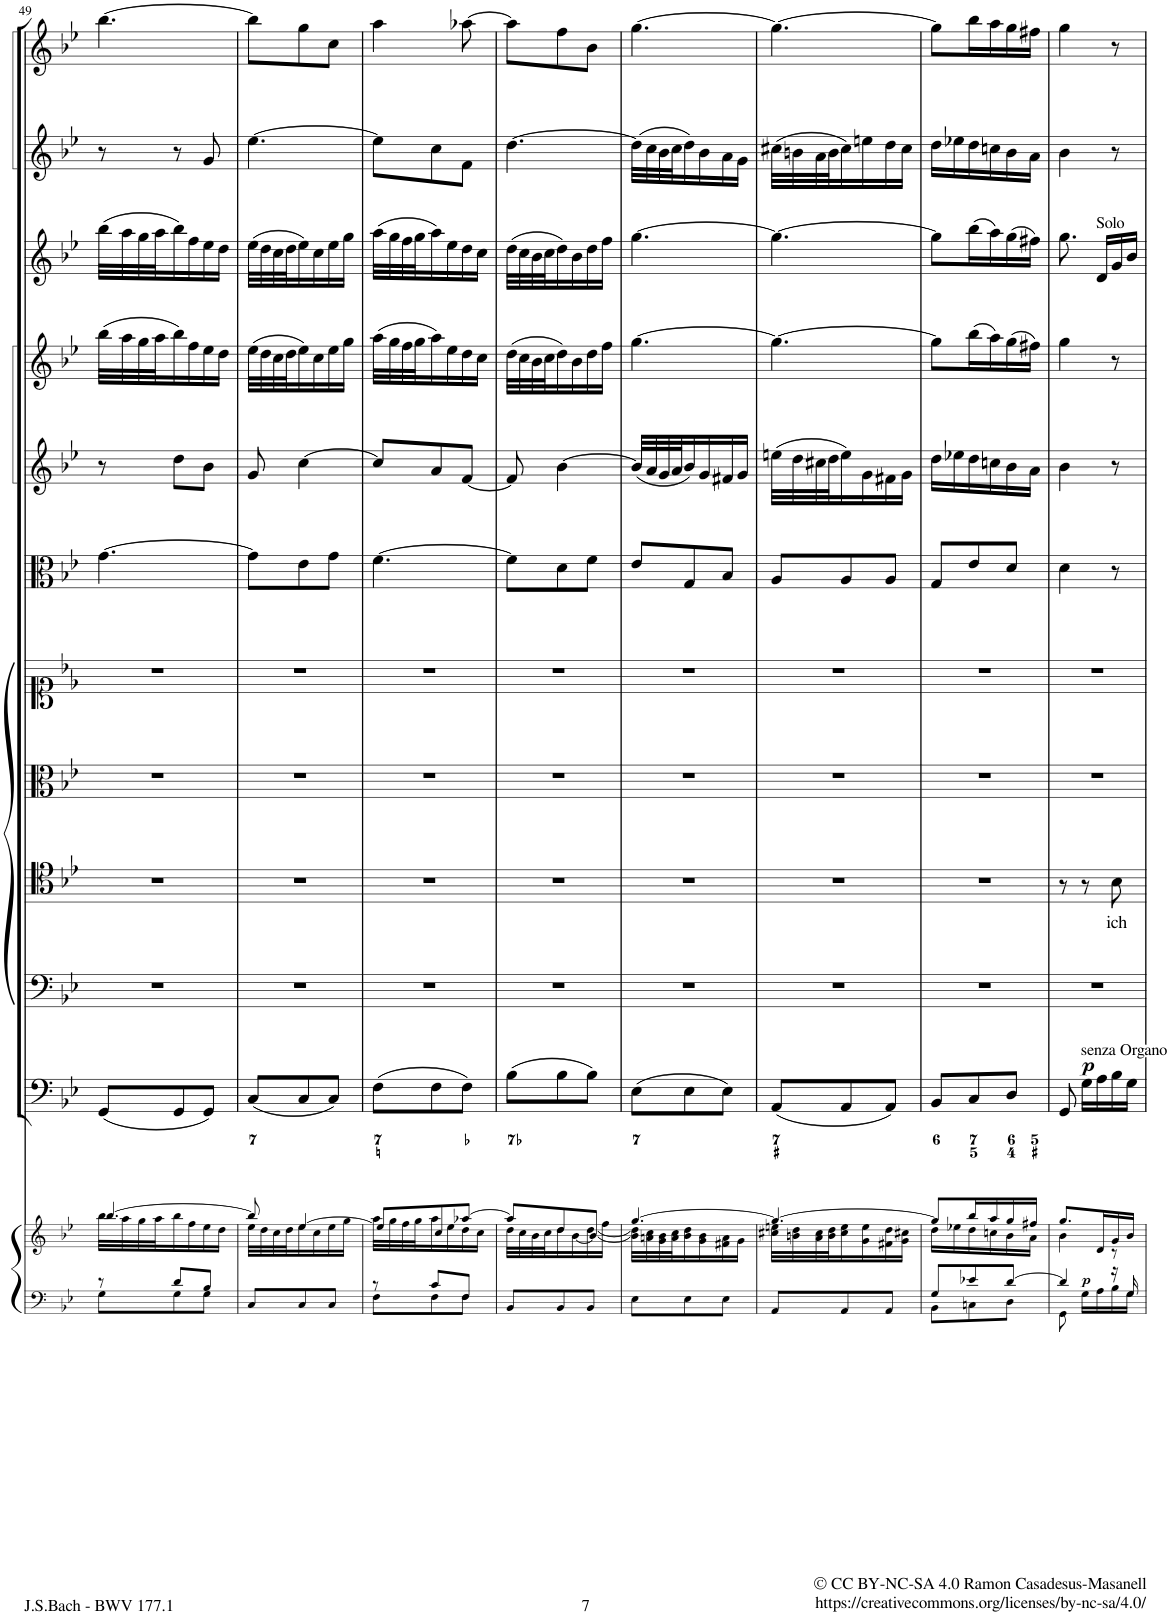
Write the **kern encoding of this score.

**kern	**kern	**dynam	**kern	**dynam	**kern	**kern	**text	**kern	**kern	**kern	**kern	**kern	**kern	**kern	**kern
*part12	*part12	*part12	*part11	*part11	*part10	*part9	*part9	*part8	*part7	*part6	*part5	*part4	*part3	*part2	*part1
*staff13	*staff12	*staff12/13	*staff11	*staff11	*staff10	*staff9	*staff9	*staff8	*staff7	*staff6	*staff5	*staff4	*staff3	*staff2	*staff1
*I"Piano reduction	*	*	*I"Continuo	*	*I"Basso	*I"Tenore	*	*I"Alto	*I"Soprano	*I"Viola	*I"Violino II	*I"Violino I	*I"Violino concertante	*I"Oboe II	*I"Oboe I
*I'Pno	*	*	*	*	*	*	*	*	*	*I'Vla	*I'Vln	*I'Vln	*I'Vln	*I'Ob	*I'Ob
!!LO:PB:g=z
*clefF4	*clefG2	*	*clefF4	*	*clefF4	*clefC4	*	*clefC3	*clefC1	*clefC3	*clefG2	*clefG2	*clefG2	*clefG2	*clefG2
*k[b-e-]	*k[b-e-]	*	*k[b-e-]	*	*k[b-e-]	*k[b-e-]	*	*k[b-e-]	*k[b-e-]	*k[b-e-]	*k[b-e-]	*k[b-e-]	*k[b-e-]	*k[b-e-]	*k[b-e-]
*M3/8	*M3/8	*	*M3/8	*	*M3/8	*M3/8	*	*M3/8	*M3/8	*M3/8	*M3/8	*M3/8	*M3/8	*M3/8	*M3/8
=49	=49	=49	=49	=49	=49	=49	=49	=49	=49	=49	=49	=49	=49	=49	=49
*^	*^	*	*	*	*	*	*	*	*	*	*	*	*	*	*
8r	8G\L	[4.bb-/	32bb-\LLL	.	(8GG/L	.	4.r	4.r	.	4.r	4.r	[4.g\	8r	(32bb-\LLL	(32bb-\LLL	8r	[4.bb-\
.	.	.	32aa\	.	.	.	.	.	.	.	.	.	.	32aa\	32aa\	.	.
.	.	.	32gg\	.	.	.	.	.	.	.	.	.	.	32gg\	32gg\	.	.
.	.	.	32aa\J	.	.	.	.	.	.	.	.	.	.	32aa\J	32aa\J	.	.
8d/L	8G\	.	16bb-\	.	8GG/	.	.	.	.	.	.	.	8dd\L	16bb-\)	16bb-\)	8r	.
.	.	.	16ff\	.	.	.	.	.	.	.	.	.	.	16ff\	16ff\	.	.
8B-/J	8G\J	.	16ee-\	.	8GG/J)	.	.	.	.	.	.	.	8b-\J	16ee-\	16ee-\	8g/	.
.	.	.	16dd\JJ	.	.	.	.	.	.	.	.	.	.	16dd\JJ	16dd\JJ	.	.
*v	*v	*	*	*	*	*	*	*	*	*	*	*	*	*	*	*	*
=50	=50	=50	=50	=50	=50	=50	=50	=50	=50	=50	=50	=50	=50	=50	=50	=50
8C/L	8bb-/]	32ee-\LLL	.	(8C/L	.	4.r	4.r	.	4.r	4.r	8g\L]	8g/	(32ee-\LLL	(32ee-\LLL	[4.ee-\	8bb-\L]
.	.	32dd\	.	.	.	.	.	.	.	.	.	.	32dd\	32dd\	.	.
.	.	32cc\	.	.	.	.	.	.	.	.	.	.	32cc\	32cc\	.	.
.	.	32dd\J	.	.	.	.	.	.	.	.	.	.	32dd\J	32dd\J	.	.
8C/	[4ee-/	16ee-\	.	8C/	.	.	.	.	.	.	8e-\	[4cc\	16ee-\)	16ee-\)	.	8gg\
.	.	16cc\	.	.	.	.	.	.	.	.	.	.	16cc\	16cc\	.	.
8C/J	.	16ee-\	.	8C/J)	.	.	.	.	.	.	8g\J	.	16ee-\	16ee-\	.	8cc\J
.	.	16gg\JJ	.	.	.	.	.	.	.	.	.	.	16gg\JJ	16gg\JJ	.	.
=51	=51	=51	=51	=51	=51	=51	=51	=51	=51	=51	=51	=51	=51	=51	=51	=51
*^	*	*	*	*	*	*	*	*	*	*	*	*	*	*	*	*
8r	8F\L	8ee-/L]	32aa\LLL	.	(8F\L	.	4.r	4.r	.	4.r	4.r	[4.f\	8cc/L]	(32aa\LLL	(32aa\LLL	8ee-\L]	4aa\
.	.	.	32gg\	.	.	.	.	.	.	.	.	.	.	32gg\	32gg\	.	.
.	.	.	32ff\	.	.	.	.	.	.	.	.	.	.	32ff\	32ff\	.	.
.	.	.	32gg\J	.	.	.	.	.	.	.	.	.	.	32gg\J	32gg\J	.	.
8c/L	8F\	8cc/	16aa\	.	8F\	.	.	.	.	.	.	.	8a/	16aa\)	16aa\)	8cc\	.
.	.	.	16ee-\	.	.	.	.	.	.	.	.	.	.	16ee-\	16ee-\	.	.
8F/J	8F\J	[8aa-X/J	16dd\	.	8F\J)	.	.	.	.	.	.	.	[8f/J	16dd\	16dd\	8f\J	[8aa-X\
.	.	.	16cc\JJ	.	.	.	.	.	.	.	.	.	.	16cc\JJ	16cc\JJ	.	.
*v	*v	*	*	*	*	*	*	*	*	*	*	*	*	*	*	*	*
=52	=52	=52	=52	=52	=52	=52	=52	=52	=52	=52	=52	=52	=52	=52	=52	=52
8BB-/L	8aa-/L]	32dd\LLL	.	(8B-\L	.	4.r	4.r	.	4.r	4.r	8f\L]	8f/]	(32dd\LLL	(32dd\LLL	[4.dd\	8aa-\L]
.	.	32cc\	.	.	.	.	.	.	.	.	.	.	32cc\	32cc\	.	.
.	.	32b-\	.	.	.	.	.	.	.	.	.	.	32b-\	32b-\	.	.
.	.	32cc\J	.	.	.	.	.	.	.	.	.	.	32cc\J	32cc\J	.	.
8BB-/	8dd/	16dd\	.	8B-\	.	.	.	.	.	.	8d\	[4b-\	16dd\)	16dd\)	.	8ff\
.	.	[16b-\	.	.	.	.	.	.	.	.	.	.	16b-\	16b-\	.	.
8BB-/J	8b-/J_	[16dd\	.	8B-\J)	.	.	.	.	.	.	8f\J	.	16dd\	16dd\	.	8b-\J
.	.	16ff\JJ	.	.	.	.	.	.	.	.	.	.	16ff\JJ	16ff\JJ	.	.
=53	=53	=53	=53	=53	=53	=53	=53	=53	=53	=53	=53	=53	=53	=53	=53	=53
8E-\L	[4.gg/	32b-\] 32dd\]LLL	.	(8E-\L	.	4.r	4.r	.	4.r	4.r	8e-/L	(32b-/LLL]	[4.gg\	[4.gg\	(32dd\LLL]	[4.gg\
.	.	32an\ 32cc\	.	.	.	.	.	.	.	.	.	32a/	.	.	32cc\	.
.	.	32g\ 32b-\	.	.	.	.	.	.	.	.	.	32g/	.	.	32b-\	.
.	.	32a\ 32cc\J	.	.	.	.	.	.	.	.	.	32a/J	.	.	32cc\J	.
8E-\	.	16b-\ 16dd\	.	8E-\	.	.	.	.	.	.	8G/	16b-/)	.	.	16dd\)	.
.	.	16g\ 16b-\	.	.	.	.	.	.	.	.	.	16g/	.	.	16b-\	.
8E-\J	.	16f#X\ 16a\	.	8E-\J)	.	.	.	.	.	.	8B-/J	16f#X/	.	.	16a\	.
.	.	16g\JJ	.	.	.	.	.	.	.	.	.	16g/JJ	.	.	16g\JJ	.
=54	=54	=54	=54	=54	=54	=54	=54	=54	=54	=54	=54	=54	=54	=54	=54	=54
8AA/L	4.gg/_	32cc#X\ 32een\LLL	.	(8AA/L	.	4.r	4.r	.	4.r	4.r	8A/L	(32een\LLL	4.gg\_	4.gg\_	(32cc#X\LLL	4.gg\_
.	.	32bn\ 32dd\	.	.	.	.	.	.	.	.	.	32dd\	.	.	32bn\	.
.	.	32a\ 32cc#\	.	.	.	.	.	.	.	.	.	32cc#X\	.	.	32a\	.
.	.	32b\ 32dd\J	.	.	.	.	.	.	.	.	.	32dd\J	.	.	32b\J	.
8AA/	.	16cc#\ 16ee\	.	8AA/	.	.	.	.	.	.	8A/	16ee\)	.	.	16cc#\)	.
.	.	16g\ 16ee\	.	.	.	.	.	.	.	.	.	16g\	.	.	16een\	.
8AA/J	.	16f#X\ 16dd\	.	8AA/J)	.	.	.	.	.	.	8A/J	16f#X\	.	.	16dd\	.
.	.	16g\ 16cc#X\JJ	.	.	.	.	.	.	.	.	.	16g\JJ	.	.	16cc#\JJ	.
=55	=55	=55	=55	=55	=55	=55	=55	=55	=55	=55	=55	=55	=55	=55	=55	=55
*^	*	*	*	*	*	*	*	*	*	*	*	*	*	*	*	*
8G/L	8BB-\L	8gg/L]	16dd\LL	.	8BB-/L	.	4.r	4.r	.	4.r	4.r	8G/L	16dd\LL	8gg\L]	8gg\L]	16dd\LL	8gg\L]
.	.	.	16ee-X\	.	.	.	.	.	.	.	.	.	16ee-X\	.	.	16ee-X\	.
8e-X/	8Cn\	16bb-/L	16dd\	.	8C/	.	.	.	.	.	.	8e-/	16dd\	(16bb-\L	(16bb-\L	16dd\	16bb-\L
.	.	16aa/	16ccn\	.	.	.	.	.	.	.	.	.	16ccn\	16aa\)	16aa\)	16ccn\	16aa\
[8d/J	8D\J	16gg/	16b-\	.	8D/J	.	.	.	.	.	.	8d/J	16b-\	(16gg\	(16gg\	16b-\	16gg\
.	.	16ff#X/JJ	16a\JJ	.	.	.	.	.	.	.	.	.	16a\JJ	16ff#X\JJ)	16ff#X\JJ)	16a\JJ	16ff#X\JJ
=56	=56	=56	=56	=56	=56	=56	=56	=56	=56	=56	=56	=56	=56	=56	=56	=56	=56
*	*	*	*^	*	*	*	*	*	*	*	*	*	*	*	*	*	*
4d/]	8GG\	8.gg/L	4b-\	8ryy	.	8GG/	.	4.r	8r	.	4.r	4.r	4d\	4b-\	4gg\	8.gg\	4b-\	4gg\
!	!	!	!	!	!	!LO:TX:a:t=senza Organo	!	!	!	!	!	!	!	!	!	!	!	!
!	!	!	!	!	!LO:DY:b	!	!LO:DY:a	!	!	!	!	!	!	!	!	!	!	!
.	16G\LL	.	.	4ryy	p	16G\LL	p	.	8r	.	.	.	.	.	.	.	.	.
!	!	!	!	!	!	!	!	!	!	!	!	!	!	!	!	!LO:TX:a:t=Solo	!	!
.	16A\	16d/L	.	.	.	16A\	.	.	.	.	.	.	.	.	.	16d/LL	.	.
!	!	!	!	!	!	!	!	!	!	!LO:LY:b	!	!	!	!	!	!	!	!
16r	16B-\	16g/	8r	.	.	16B-\	.	.	8B-\	ich	.	.	8r	8r	8r	16g/	8r	8r
16G/	16G\JJ	16b-/JJ	.	.	.	16G\JJ	.	.	.	.	.	.	.	.	.	16b-/JJ	.	.
*v	*v	*	*	*	*	*	*	*	*	*	*	*	*	*	*	*	*	*
*	*v	*v	*v	*	*	*	*	*	*	*	*	*	*	*	*	*	*
=	=	=	=	=	=	=	=	=	=	=	=	=	=	=	=
*-	*-	*-	*-	*-	*-	*-	*-	*-	*-	*-	*-	*-	*-	*-	*-
